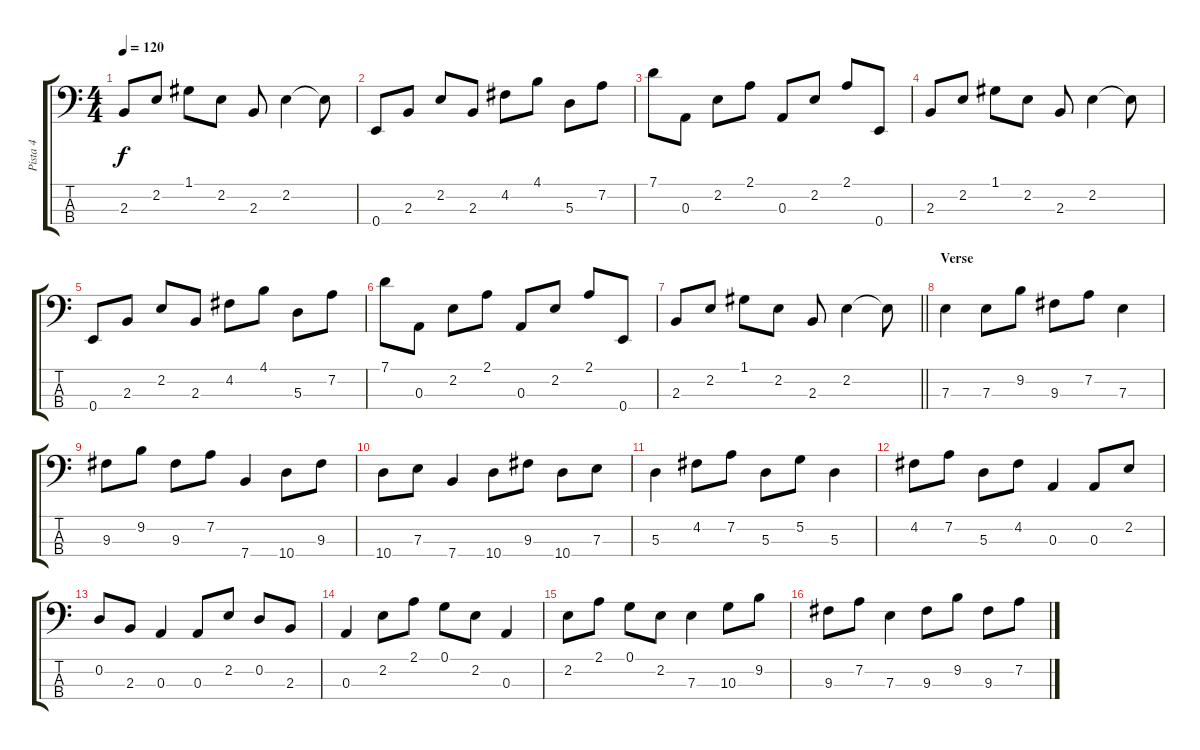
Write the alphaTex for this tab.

\track ("Pista 4" "Pista 4") {instrument electricbassfinger}
\staff {score tabs}
\tuning (G2 D2 A1 E1) {hide}
\ts (4 4)
\tempo 120
\clef f4
\ks c
2.3.8{dy f} 2.2.8 1.1.8 2.2.8 2.3.8 2.2.4 2.2{t}.8 |
0.4.8 2.3.8 2.2.8 2.3.8 4.2.8 4.1.8 5.3.8 7.2.8 |
7.1.8 0.3.8 2.2.8 2.1.8 0.3.8 2.2.8 2.1.8 0.4.8 |
2.3.8 2.2.8 1.1.8 2.2.8 2.3.8 2.2.4 2.2{t}.8 |
0.4.8 2.3.8 2.2.8 2.3.8 4.2.8 4.1.8 5.3.8 7.2.8 |
7.1.8 0.3.8 2.2.8 2.1.8 0.3.8 2.2.8 2.1.8 0.4.8 |
\barLineRight lightlight
2.3.8 2.2.8 1.1.8 2.2.8 2.3.8 2.2.4 2.2{t}.8 |
\section ("" "Verse")
7.3.4 7.3.8 9.2.8 9.3.8 7.2.8 7.3.4 |
9.3.8 9.2.8 9.3.8 7.2.8 7.4.4 10.4.8 9.3.8 |
10.4.8 7.3.8 7.4.4 10.4.8 9.3.8 10.4.8 7.3.8 |
5.3.4 4.2.8 7.2.8 5.3.8 5.2.8 5.3.4 |
4.2.8 7.2.8 5.3.8 4.2.8 0.3.4 0.3.8 2.2.8 |
0.2.8 2.3.8 0.3.4 0.3.8 2.2.8 0.2.8 2.3.8 |
0.3.4 2.2.8 2.1.8 0.1.8 2.2.8 0.3.4 |
2.2.8 2.1.8 0.1.8 2.2.8 7.3.4 10.3.8 9.2.8 |
9.3.8 7.2.8 7.3.4 9.3.8 9.2.8 9.3.8 7.2.8
